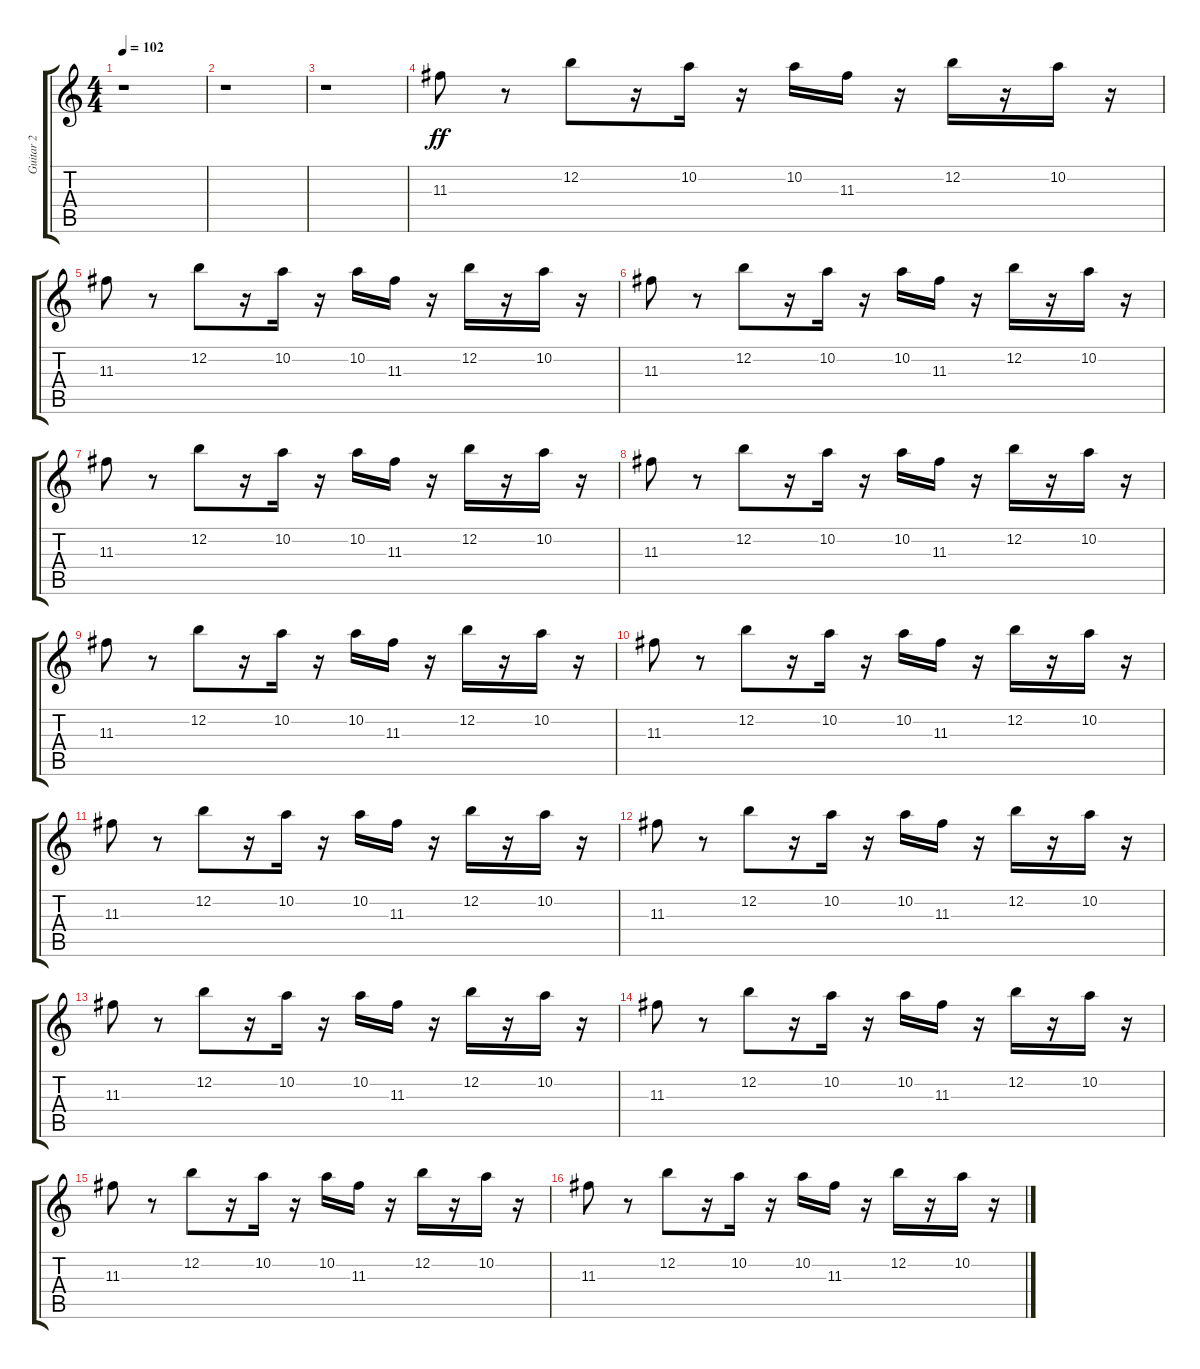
\track ("Guitar 2" "Guitar 2") {instrument electricguitarclean}
\staff {score tabs}
\tuning (E4 B3 G3 D3 A2 E2) {hide}
\ts (4 4)
\tempo 102
\clef g2
\ks c
r.1{dy ff} |
r.1 |
r.1 |
11.3.8 r.8 12.2.8 r.16 10.2.16 r.16 10.2.16 11.3.16 r.16 12.2.16 r.16 10.2.16 r.16 |
11.3.8 r.8 12.2.8 r.16 10.2.16 r.16 10.2.16 11.3.16 r.16 12.2.16 r.16 10.2.16 r.16 |
11.3.8 r.8 12.2.8 r.16 10.2.16 r.16 10.2.16 11.3.16 r.16 12.2.16 r.16 10.2.16 r.16 |
11.3.8 r.8 12.2.8 r.16 10.2.16 r.16 10.2.16 11.3.16 r.16 12.2.16 r.16 10.2.16 r.16 |
11.3.8 r.8 12.2.8 r.16 10.2.16 r.16 10.2.16 11.3.16 r.16 12.2.16 r.16 10.2.16 r.16 |
11.3.8 r.8 12.2.8 r.16 10.2.16 r.16 10.2.16 11.3.16 r.16 12.2.16 r.16 10.2.16 r.16 |
11.3.8 r.8 12.2.8 r.16 10.2.16 r.16 10.2.16 11.3.16 r.16 12.2.16 r.16 10.2.16 r.16 |
11.3.8 r.8 12.2.8 r.16 10.2.16 r.16 10.2.16 11.3.16 r.16 12.2.16 r.16 10.2.16 r.16 |
11.3.8 r.8 12.2.8 r.16 10.2.16 r.16 10.2.16 11.3.16 r.16 12.2.16 r.16 10.2.16 r.16 |
11.3.8 r.8 12.2.8 r.16 10.2.16 r.16 10.2.16 11.3.16 r.16 12.2.16 r.16 10.2.16 r.16 |
11.3.8 r.8 12.2.8 r.16 10.2.16 r.16 10.2.16 11.3.16 r.16 12.2.16 r.16 10.2.16 r.16 |
11.3.8 r.8 12.2.8 r.16 10.2.16 r.16 10.2.16 11.3.16 r.16 12.2.16 r.16 10.2.16 r.16 |
11.3.8 r.8 12.2.8 r.16 10.2.16 r.16 10.2.16 11.3.16 r.16 12.2.16 r.16 10.2.16 r.16
